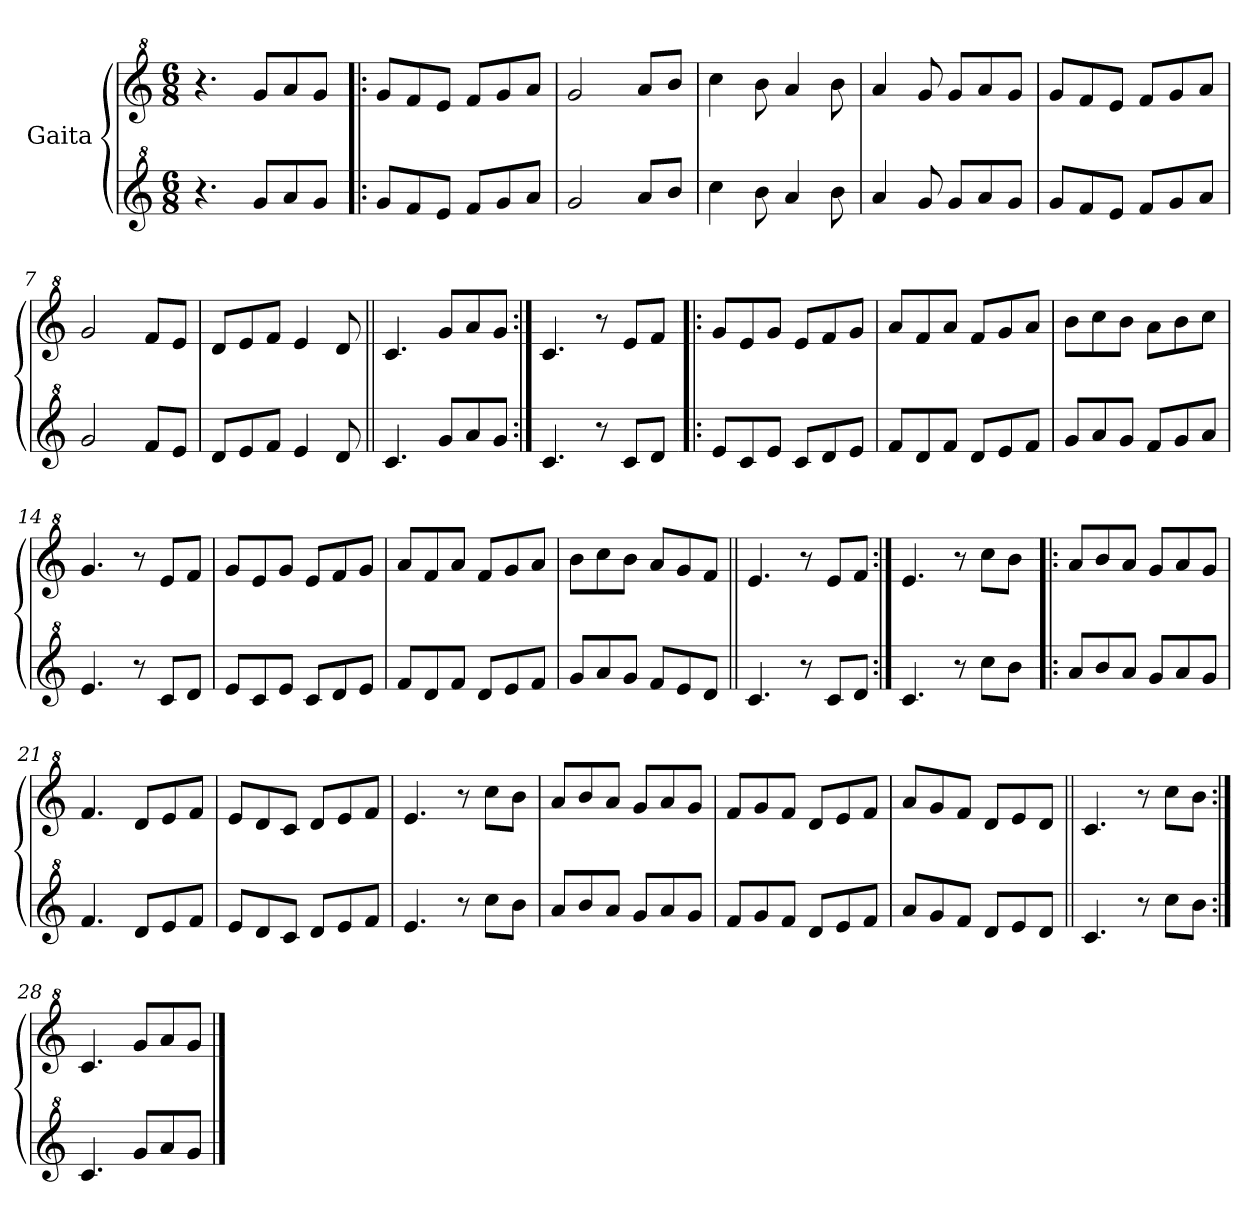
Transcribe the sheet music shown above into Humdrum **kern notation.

**kern	**kern
*part2	*part1
*staff2	*staff1
*I"Gaita	*I"Gaita
*clefG^2	*clefG^2
*k[]	*k[]
*M6/8	*M6/8
*MM180	*MM180
=1	=1
4.r	4.r
8gg/L	8gg/L
8aa/	8aa/
8gg/J	8gg/J
=2!|:	=2!|:
8gg/L	8gg/L
8ff/	8ff/
8ee/J	8ee/J
8ff/L	8ff/L
8gg/	8gg/
8aa/J	8aa/J
=3	=3
2gg/	2gg/
8aa/L	8aa/L
8bb/J	8bb/J
=4	=4
4ccc\	4ccc\
8bb\	8bb\
4aa/	4aa/
8bb\	8bb\
=5	=5
4aa/	4aa/
8gg/	8gg/
8gg/L	8gg/L
8aa/	8aa/
8gg/J	8gg/J
=6	=6
8gg/L	8gg/L
8ff/	8ff/
8ee/J	8ee/J
8ff/L	8ff/L
8gg/	8gg/
8aa/J	8aa/J
=7	=7
2gg/	2gg/
8ff/L	8ff/L
8ee/J	8ee/J
!!LO:LB:g=z
=8	=8
8dd/L	8dd/L
8ee/	8ee/
8ff/J	8ff/J
4ee/	4ee/
8dd/	8dd/
=9||	=9||
4.cc/	4.cc/
8gg/L	8gg/L
8aa/	8aa/
8gg/J	8gg/J
=10:|!	=10:|!
4.cc/	4.cc/
8r	8r
8cc/L	8ee/L
8dd/J	8ff/J
=11!|:	=11!|:
8ee/L	8gg/L
8cc/	8ee/
8ee/J	8gg/J
8cc/L	8ee/L
8dd/	8ff/
8ee/J	8gg/J
=12	=12
8ff/L	8aa/L
8dd/	8ff/
8ff/J	8aa/J
8dd/L	8ff/L
8ee/	8gg/
8ff/J	8aa/J
=13	=13
8gg/L	8bb\L
8aa/	8ccc\
8gg/J	8bb\J
8ff/L	8aa\L
8gg/	8bb\
8aa/J	8ccc\J
=14	=14
4.ee/	4.gg/
8r	8r
8cc/L	8ee/L
8dd/J	8ff/J
!!LO:LB:g=z
=15	=15
8ee/L	8gg/L
8cc/	8ee/
8ee/J	8gg/J
8cc/L	8ee/L
8dd/	8ff/
8ee/J	8gg/J
=16	=16
8ff/L	8aa/L
8dd/	8ff/
8ff/J	8aa/J
8dd/L	8ff/L
8ee/	8gg/
8ff/J	8aa/J
=17	=17
8gg/L	8bb\L
8aa/	8ccc\
8gg/J	8bb\J
8ff/L	8aa/L
8ee/	8gg/
8dd/J	8ff/J
=18||	=18||
4.cc/	4.ee/
8r	8r
8cc/L	8ee/L
8dd/J	8ff/J
=19:|!	=19:|!
4.cc/	4.ee/
8r	8r
8ccc\L	8ccc\L
8bb\J	8bb\J
=20!|:	=20!|:
8aa/L	8aa/L
8bb/	8bb/
8aa/J	8aa/J
8gg/L	8gg/L
8aa/	8aa/
8gg/J	8gg/J
=21	=21
4.ff/	4.ff/
8dd/L	8dd/L
8ee/	8ee/
8ff/J	8ff/J
!!LO:LB:g=z
=22	=22
8ee/L	8ee/L
8dd/	8dd/
8cc/J	8cc/J
8dd/L	8dd/L
8ee/	8ee/
8ff/J	8ff/J
=23	=23
4.ee/	4.ee/
8r	8r
8ccc\L	8ccc\L
8bb\J	8bb\J
=24	=24
8aa/L	8aa/L
8bb/	8bb/
8aa/J	8aa/J
8gg/L	8gg/L
8aa/	8aa/
8gg/J	8gg/J
=25	=25
8ff/L	8ff/L
8gg/	8gg/
8ff/J	8ff/J
8dd/L	8dd/L
8ee/	8ee/
8ff/J	8ff/J
=26	=26
8aa/L	8aa/L
8gg/	8gg/
8ff/J	8ff/J
8dd/L	8dd/L
8ee/	8ee/
8dd/J	8dd/J
=27||	=27||
4.cc/	4.cc/
8r	8r
8ccc\L	8ccc\L
8bb\J	8bb\J
=28:|!	=28:|!
4.cc/	4.cc/
8gg/L	8gg/L
8aa/	8aa/
8gg/J	8gg/J
==	==
*-	*-
